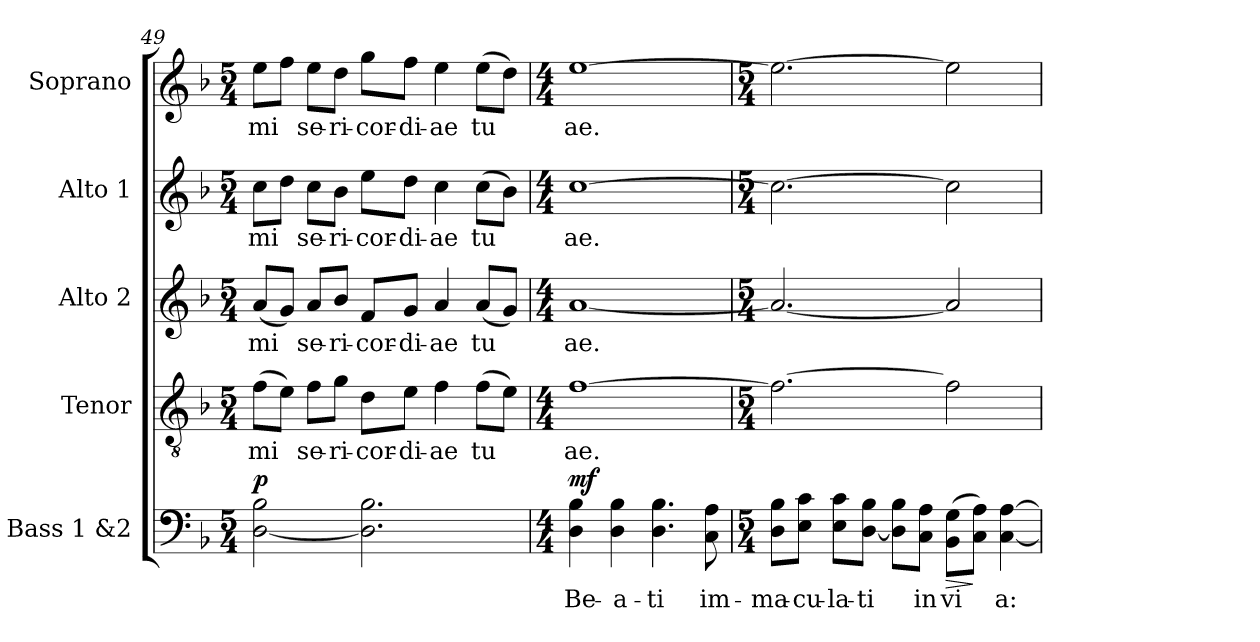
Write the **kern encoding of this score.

**kern	**text	**dynam	**kern	**text	**kern	**text	**kern	**text	**kern	**text
*part5	*part5	*part5	*part4	*part4	*part3	*part3	*part2	*part2	*part1	*part1
*staff5	*staff5	*staff5	*staff4	*staff4	*staff3	*staff3	*staff2	*staff2	*staff1	*staff1
*I"Bass 1 &2	*	*	*I"Tenor	*	*I"Alto 2	*	*I"Alto 1	*	*I"Soprano	*
*I'B	*	*	*I'T	*	*I'A2	*	*I'A1	*	*I'S	*
!!LO:PB:g=z
*clefF4	*	*	*clefGv2	*	*clefG2	*	*clefG2	*	*clefG2	*
*k[b-]	*	*	*k[b-]	*	*k[b-]	*	*k[b-]	*	*k[b-]	*
*F:	*	*	*F:	*	*F:	*	*F:	*	*F:	*
*M5/4	*	*	*M5/4	*	*M5/4	*	*M5/4	*	*M5/4	*
=49	=49	=49	=49	=49	=49	=49	=49	=49	=49	=49
!	!LO:LY:b	!LO:DY:a	!	!LO:LY:b	!	!LO:LY:b:cj	!	!LO:LY:b	!	!LO:LY:b
2B-\ [<2D\	.	p	(>8f\L	mi-	(<8a/L	mi-	8cc\L	mi-	8ee\L	mi-
!	!	!	!	!LO:LY:b	!	!LO:LY:b:cj	!	!LO:LY:b	!	!LO:LY:b
.	.	.	8e\J)	--	8g/J)	--	8dd\J	--	8ff\J	--
!	!	!	!	!LO:LY:b	!	!LO:LY:b:cj	!	!LO:LY:b	!	!LO:LY:b
.	.	.	8f\L	-se-	8a/L	-se-	8cc\L	-se-	8ee\L	-se-
!	!	!	!	!LO:LY:b	!	!LO:LY:b:cj	!	!LO:LY:b	!	!LO:LY:b
.	.	.	8g\J	-ri-	8b-/J	-ri-	8b-\J	-ri-	8dd\J	-ri-
!	!LO:LY:b	!	!	!LO:LY:b	!	!LO:LY:b:cj	!	!LO:LY:b	!	!LO:LY:b
2.B-\ 2.D\]	.	.	8d\L	-cor-	8f/L	-cor-	8ee\L	-cor-	8gg\L	-cor-
!	!	!	!	!LO:LY:b	!	!LO:LY:b:cj	!	!LO:LY:b	!	!LO:LY:b
.	.	.	8e\J	-di-	8g/J	-di-	8dd\J	-di-	8ff\J	-di-
!	!	!	!	!LO:LY:b	!	!LO:LY:b:cj	!	!LO:LY:b	!	!LO:LY:b
.	.	.	4f\	-ae	4a/	-ae	4cc\	-ae	4ee\	-ae
!	!	!	!	!LO:LY:b	!	!LO:LY:b:cj	!	!LO:LY:b	!	!LO:LY:b
.	.	.	(>8f\L	tu-	(<8a/L	tu-	(>8cc\L	tu-	(>8ee\L	tu-
!	!	!	!	!LO:LY:b	!	!LO:LY:b:cj	!	!LO:LY:b	!	!LO:LY:b
.	.	.	8e\J)	--	8g/J)	--	8b-\J)	--	8dd\J)	--
=50	=50	=50	=50	=50	=50	=50	=50	=50	=50	=50
*M4/4	*	*	*M4/4	*	*M4/4	*	*M4/4	*	*M4/4	*
!	!LO:LY:b	!LO:DY:a	!	!LO:LY:b	!	!LO:LY:b:cj	!	!LO:LY:b	!	!LO:LY:b
4B-\ 4D\	Be-	mf	[>1f	-ae.	[<1a	-ae.	[>1cc	-ae.	[>1ee	-ae.
!	!LO:LY:b	!	!	!	!	!	!	!	!	!
4B-\ 4D\	-a-	.	.	.	.	.	.	.	.	.
!	!LO:LY:b	!	!	!	!	!	!	!	!	!
4.B-\ 4.D\	-ti	.	.	.	.	.	.	.	.	.
!	!LO:LY:b	!	!	!	!	!	!	!	!	!
8A\ 8C\	im-	.	.	.	.	.	.	.	.	.
=51	=51	=51	=51	=51	=51	=51	=51	=51	=51	=51
*M5/4	*	*	*M5/4	*	*M5/4	*	*M5/4	*	*M5/4	*
!	!LO:LY:b	!	!	!LO:LY:b	!	!LO:LY:b:cj	!	!LO:LY:b	!	!LO:LY:b
8B-\ 8D\L	-ma-	.	2.f\_>	.	2.a/_<	.	2.cc\_>	.	2.ee\_>	.
!	!LO:LY:b	!	!	!	!	!	!	!	!	!
8c\ 8E\J	-cu-	.	.	.	.	.	.	.	.	.
!	!LO:LY:b	!	!	!	!	!	!	!	!	!
8c\ 8E\L	-la-	.	.	.	.	.	.	.	.	.
!	!LO:LY:b	!	!	!	!	!	!	!	!	!
8B-\ [<8D\J	-ti	.	.	.	.	.	.	.	.	.
!	!LO:LY:b	!	!	!	!	!	!	!	!	!
8B-\ 8D\]L	.	.	.	.	.	.	.	.	.	.
!	!LO:LY:b	!	!	!	!	!	!	!	!	!
8A\ 8C\J	in	.	.	.	.	.	.	.	.	.
!	!LO:LY:b	!LO:HP:b	!	!LO:LY:b	!	!LO:LY:b:cj	!	!LO:LY:b	!	!LO:LY:b
(>8G\ 8BB-\L	vi-	>	2f\]	.	2a/]	.	2cc\]	.	2ee\]	.
!	!LO:LY:b	!	!	!	!	!	!	!	!	!
8A\ 8C\J)	--	]	.	.	.	.	.	.	.	.
!	!LO:LY:b	!	!	!	!	!	!	!	!	!
[>4A\ [<4C\	-a:	.	.	.	.	.	.	.	.	.
=	=	=	=	=	=	=	=	=	=	=
*-	*-	*-	*-	*-	*-	*-	*-	*-	*-	*-
